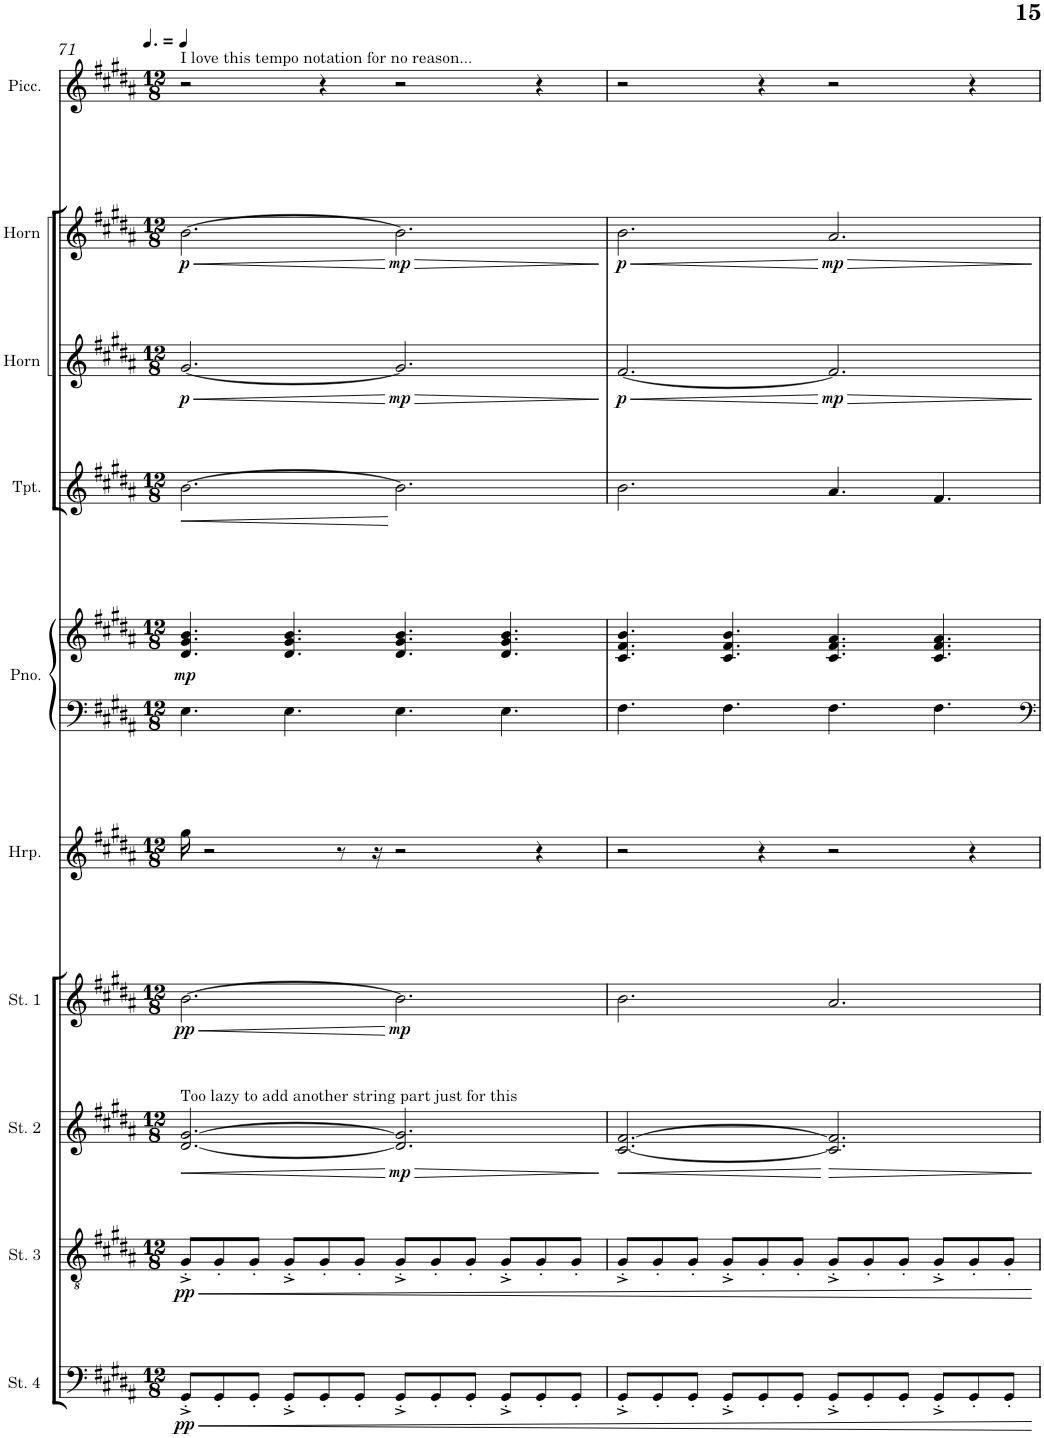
**kern	**dynam	**kern	**dynam	**kern	**dynam	**kern	**dynam	**kern	**kern	**kern	**dynam	**kern	**dynam	**kern	**dynam	**kern	**dynam	**kern
*part10	*part10	*part9	*part9	*part8	*part8	*part7	*part7	*part6	*part5	*part5	*part5	*part4	*part4	*part3	*part3	*part2	*part2	*part1
*staff11	*staff11	*staff10	*staff10	*staff9	*staff9	*staff8	*staff8	*staff7	*staff6	*staff5	*staff5/6	*staff4	*staff4	*staff3	*staff3	*staff2	*staff2	*staff1
*I"Strings 4	*	*I"Strings 3	*	*I"Strings 2	*	*I"Strings 1	*	*I"Harp	*I"Piano	*	*	*I"Trumpet	*	*I"Horn	*	*I"Horn	*	*I"Piccolo
*I'St. 4	*	*I'St. 3	*	*I'St. 2	*	*I'St. 1	*	*I'Hrp.	*I'Pno.	*	*	*I'Tpt.	*	*I'Horn	*	*I'Horn	*	*I'Picc.
!!LO:PB:g=z
*clefF4	*	*clefGv2	*	*clefG2	*	*clefG2	*	*clefG2	*clefF4	*clefG2	*	*clefG2	*	*clefG2	*	*clefG2	*	*clefG2
*	*	*	*	*	*	*	*	*	*	*	*	*Trd1c2	*	*Trd7c12	*	*Trd7c12	*	*Trd-7c-12
*k[f#c#g#d#a#]	*	*k[f#c#g#d#a#]	*	*k[f#c#g#d#a#]	*	*k[f#c#g#d#a#]	*	*k[f#c#g#d#a#]	*k[f#c#g#d#a#]	*k[f#c#g#d#a#]	*	*k[f#c#g#d#a#]	*	*k[f#c#g#d#a#]	*	*k[f#c#g#d#a#]	*	*k[f#c#g#d#a#]
*M12/8	*	*M12/8	*	*M12/8	*	*M12/8	*	*M12/8	*M12/8	*M12/8	*	*M12/8	*	*M12/8	*	*M12/8	*	*M12/8
=71	=71	=71	=71	=71	=71	=71	=71	=71	=71	=71	=71	=71	=71	=71	=71	=71	=71	=71
!	!	!	!	!	!	!	!	!	!	!	!	!	!	!	!	!	!	!LO:TX:a:t=I love this tempo notation for no reason...
!	!	!	!	!LO:TX:a:t=Too lazy to add another string part just for this	!	!	!	!	!	!	!	!	!	!	!	!	!	!
!	!LO:HP:b	!	!LO:HP:b	!	!LO:HP:b	!	!LO:HP:b	!	!	!	!	!	!LO:HP:b	!	!LO:HP:b	!	!LO:HP:b	!
!	!LO:DY:n=1:b	!	!LO:DY:n=1:b	!	!	!	!LO:DY:n=1:b	!	!	!	!LO:DY:b	!	!	!	!LO:DY:n=1:b	!	!LO:DY:n=1:b	!
8GG#'^/L	< pp	8G#'^/L	< pp	[2.d#/ [2.g#/	<	[2.b\	< pp	16gg#\	4.E\	4.d#/ 4.g#/ 4.b/	mp	[2.b\	<	[2.g#/	< p	[2.b\	< p	2r
.	.	.	.	.	.	.	.	2r	.	.	.	.	.	.	.	.	.	.
8GG#'/	.	8G#'/	.	.	.	.	.	.	.	.	.	.	.	.	.	.	.	.
8GG#'/J	.	8G#'/J	.	.	.	.	.	.	.	.	.	.	.	.	.	.	.	.
8GG#'^/L	.	8G#'^/L	.	.	.	.	.	.	4.E\	4.d#/ 4.g#/ 4.b/	.	.	.	.	.	.	.	.
8GG#'/	.	8G#'/	.	.	.	.	.	.	.	.	.	.	.	.	.	.	.	4r
.	.	.	.	.	.	.	.	8r	.	.	.	.	.	.	.	.	.	.
8GG#'/J	.	8G#'/J	.	.	.	.	.	.	.	.	.	.	.	.	.	.	.	.
.	.	.	.	.	.	.	.	16r	.	.	.	.	.	.	.	.	.	.
!	!	!	!	!	!LO:HP:n=1:b	!	!	!	!	!	!	!	!	!	!LO:HP:n=1:b	!	!LO:HP:n=1:b	!
!	!	!	!	!	!LO:DY:n=1:b	!	!LO:DY:n=2:b	!	!	!	!	!	!	!	!LO:DY:n=2:b	!	!LO:DY:n=2:b	!
8GG#'^/L	.	8G#'^/L	.	2.d#/] 2.g#/]	[ > mp	2.b\]	[ mp	2r	4.E\	4.d#/ 4.g#/ 4.b/	.	2.b\]	[	2.g#/]	[ > mp	2.b\]	[ > mp	2r
8GG#'/	.	8G#'/	.	.	.	.	.	.	.	.	.	.	.	.	.	.	.	.
8GG#'/J	.	8G#'/J	.	.	.	.	.	.	.	.	.	.	.	.	.	.	.	.
8GG#'^/L	.	8G#'^/L	.	.	.	.	.	.	4.E\	4.d#/ 4.g#/ 4.b/	.	.	.	.	.	.	.	.
8GG#'/	.	8G#'/	.	.	.	.	.	4r	.	.	.	.	.	.	.	.	.	4r
8GG#'/J	.	8G#'/J	.	.	.	.	.	.	.	.	.	.	.	.	.	.	.	.
.	.	.	.	.	]	.	.	.	.	.	.	.	.	.	]	.	]	.
=72	=72	=72	=72	=72	=72	=72	=72	=72	=72	=72	=72	=72	=72	=72	=72	=72	=72	=72
!	!	!	!	!	!LO:HP:b	!	!	!	!	!	!	!	!	!	!LO:HP:b	!	!LO:HP:b	!
!	!	!	!	!	!	!	!	!	!	!	!	!	!	!	!LO:DY:n=1:b	!	!LO:DY:n=1:b	!
8GG#'^/L	.	8G#'^/L	.	[2.c#/ [2.f#/	<	2.b\	.	2r	4.F#\	4.c#/ 4.f#/ 4.b/	.	2.b\	.	[2.f#/	< p	2.b\	< p	2r
8GG#'/	.	8G#'/	.	.	.	.	.	.	.	.	.	.	.	.	.	.	.	.
8GG#'/J	.	8G#'/J	.	.	.	.	.	.	.	.	.	.	.	.	.	.	.	.
8GG#'^/L	.	8G#'^/L	.	.	.	.	.	.	4.F#\	4.c#/ 4.f#/ 4.b/	.	.	.	.	.	.	.	.
8GG#'/	.	8G#'/	.	.	.	.	.	4r	.	.	.	.	.	.	.	.	.	4r
8GG#'/J	.	8G#'/J	.	.	.	.	.	.	.	.	.	.	.	.	.	.	.	.
!	!	!	!	!	!LO:HP:n=1:b	!	!	!	!	!	!	!	!	!	!LO:HP:n=1:b	!	!LO:HP:n=1:b	!
!	!	!	!	!	!	!	!	!	!	!	!	!	!	!	!LO:DY:n=2:b	!	!LO:DY:n=2:b	!
8GG#'^/L	.	8G#'^/L	.	2.c#/] 2.f#/]	[ >	2.a#/	.	2r	4.F#\	4.c#/ 4.f#/ 4.a#/	.	4.a#/	.	2.f#/]	[ > mp	2.a#/	[ > mp	2r
8GG#'/	.	8G#'/	.	.	.	.	.	.	.	.	.	.	.	.	.	.	.	.
8GG#'/J	.	8G#'/J	.	.	.	.	.	.	.	.	.	.	.	.	.	.	.	.
8GG#'^/L	.	8G#'^/L	.	.	.	.	.	.	4.F#\	4.c#/ 4.f#/ 4.a#/	.	4.f#/	.	.	.	.	.	.
8GG#'/	.	8G#'/	.	.	.	.	.	4r	.	.	.	.	.	.	.	.	.	4r
8GG#'/J	.	8G#'/J	.	.	.	.	.	.	.	.	.	.	.	.	.	.	.	.
.	[	.	[	.	]	.	.	.	.	.	.	.	.	.	]	.	]	.
=	=	=	=	=	=	=	=	=	=	=	=	=	=	=	=	=	=	=
*-	*-	*-	*-	*-	*-	*-	*-	*-	*-	*-	*-	*-	*-	*-	*-	*-	*-	*-
